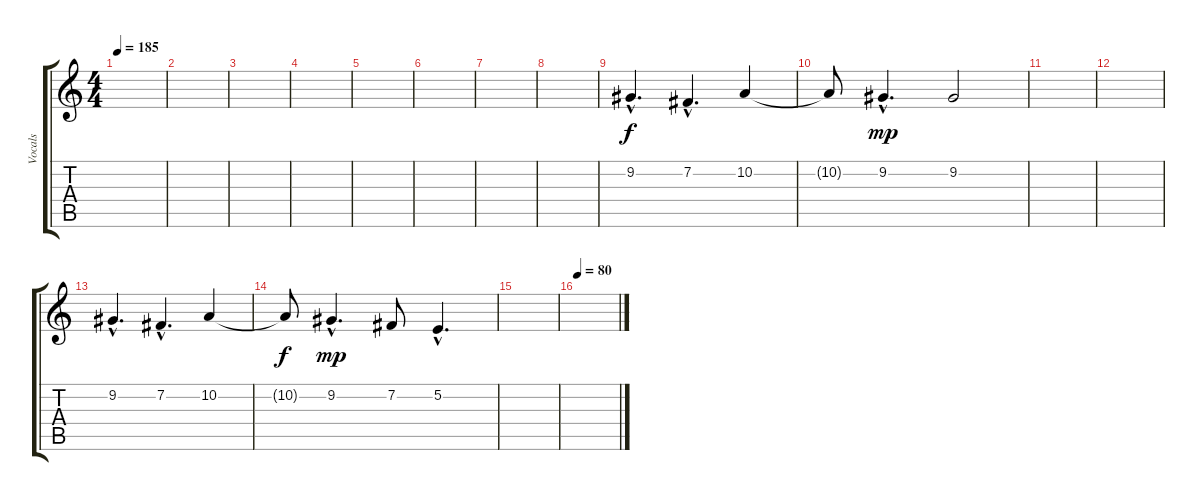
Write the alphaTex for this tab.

\track ("Vocals" "Vocals") {instrument violin}
\staff {score tabs}
\tuning (E4 B3 G3 D3 A2 E2) {hide}
\ts (4 4)
\tempo 185
\tempo 120
\tempo 185
\clef g2
\ks c
|
|
|
|
|
|
|
|
9.2{hac}.4{d} 7.2{hac}.4{d} 10.2.4 |
10.2{t}.8{dy f} 9.2{hac}.4{d dy mp} 9.2.2 |
|
|
9.2{hac}.4{d} 7.2{hac}.4{d} 10.2.4 |
10.2{t}.8{dy f} 9.2{hac}.4{d dy mp} 7.2.8 5.2{hac}.4{d} |
|
\tempo 80
